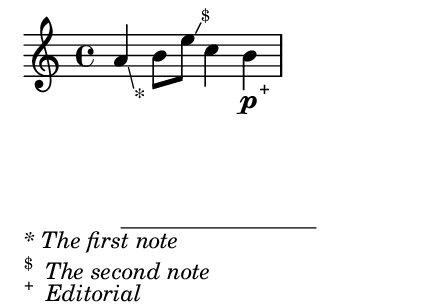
%% Generated by lilypond-book
%% Options: [exampleindent=10.16\mm,indent=0\mm,line-width=160\mm,papersize="a8landscape",quote]
\include "lilypond-book-preamble.ly"


% ****************************************************************
% Start cut-&-pastable-section
% ****************************************************************

#(ly:set-option 'eps-box-padding 3.000000)



\paper {
  #(set-paper-size "a8landscape")
  indent = 0\mm
  line-width = 160\mm
  % offset the left padding, also add 1mm as lilypond creates cropped
  % images with a little space on the right
  line-width = #(- line-width (* mm  3.000000) (* mm 1))
  line-width = 160\mm - 2.0 * 10.16\mm
  % offset the left padding, also add 1mm as lilypond creates cropped
  % images with a little space on the right
  line-width = #(- line-width (* mm  3.000000) (* mm 1))
}

\layout {
  
}




% ****************************************************************
% ly snippet:
% ****************************************************************
\sourcefileline 1615
\book {
  \header { tagline = ##f }
  \relative c' {
    \footnote "*" #'(0.5 . -2) \markup { \italic "* The first note" } a'4
    b8
    \footnote \markup { \super "$" } #'(0.5 . 1)
      \markup { \super "$" \italic " The second note" } e
    c4
    \once \override Score.Footnote.annotation-line = ##f
    b-\footnote \markup \tiny "+" #'(0.1 . 0.1)
      \markup { \super "+" \italic " Editorial" } \p
  }
}



% ****************************************************************
% end ly snippet
% ****************************************************************
